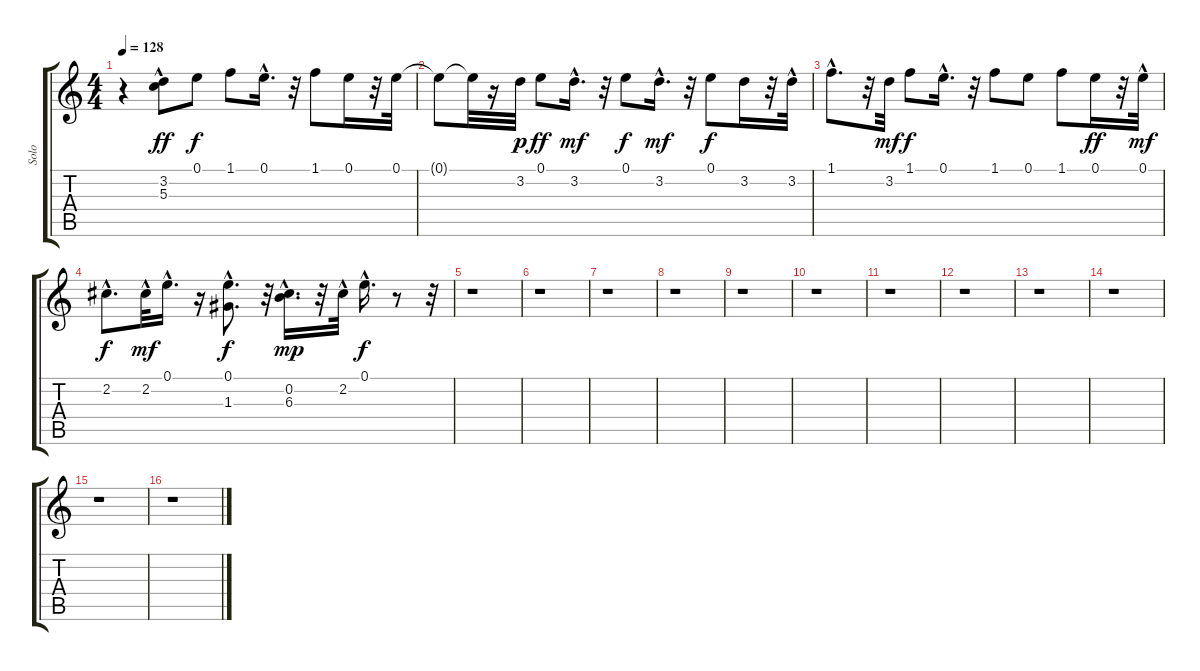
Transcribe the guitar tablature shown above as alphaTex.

\track ("Solo " "Solo ") {instrument acousticguitarsteel}
\staff {score tabs}
\tuning (E4 B3 G3 D3 A2 E2) {hide}
\ts (4 4)
\tempo 128
\clef g2
\ks c
r.4{dy f} (3.2{hac} 5.3).8{dy ff} 0.1.8{dy f} 1.1.8 0.1{hac}.16{d} r.32 1.1.8 0.1.16 r.32 0.1.32 |
0.1{t}.8 0.1{t}.32 r.16 3.2.32{dy p} 0.1.8{dy ff} 3.2{hac}.16{d dy mf} r.32 0.1.8{dy f} 3.2{hac}.16{d dy mf} r.32 0.1.8{dy f} 3.2.16 r.32 3.2{hac}.32 |
1.1{hac}.8{d} r.32 3.2.32{dy mf} 1.1.8{dy f} 0.1{hac}.16{d} r.32 1.1.8 0.1.8 1.1.8 0.1.16{dy ff} r.32 0.1{hac}.32{dy mf} |
2.2{hac}.8{d dy f} 2.2{hac}.32{dy mf} 0.1{hac}.16{d} r.16 (0.1{hac} 1.3{hac}).8{d dy f} r.32 (0.2{hac} 6.3{hac}).16{d dy mp} r.32 2.2{hac}.32 0.1{hac}.16{d dy f} r.8 r.32 |
r.1 |
r.1 |
r.1 |
r.1 |
r.1 |
r.1 |
r.1 |
r.1 |
r.1 |
r.1 |
r.1 |
r.1
